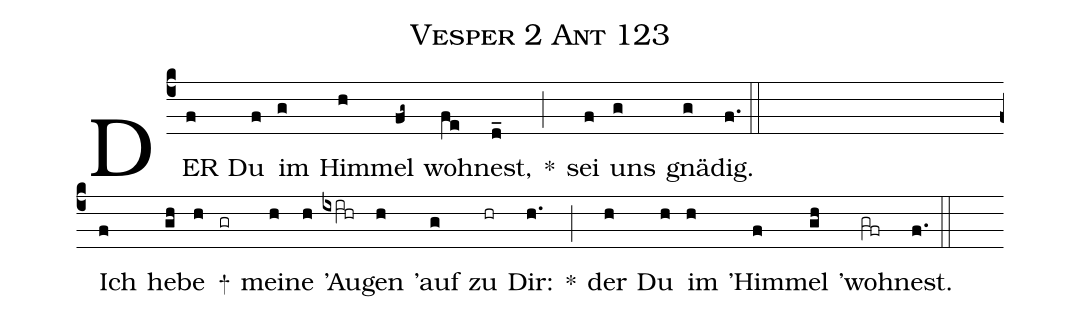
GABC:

name: Vesper 2 Ant 123;
%%
(c4) DER(f) Du(f) im(g) Him(h)mel(fg~) woh(fe)nest,(d_) *(;) sei(f) uns(g) gnä(g)dig.(f.) (::) (Z)
Ich(f) he(gh)be(h) +(gr) mei(h)ne(h) 'Au(ixihr)gen(h) 'auf(g) zu(hr) Dir:(h.) *(;) der(h) Du(h) im(h) 'Him(f)mel(gh) 'woh(gfr)nest.(f.) (::)
